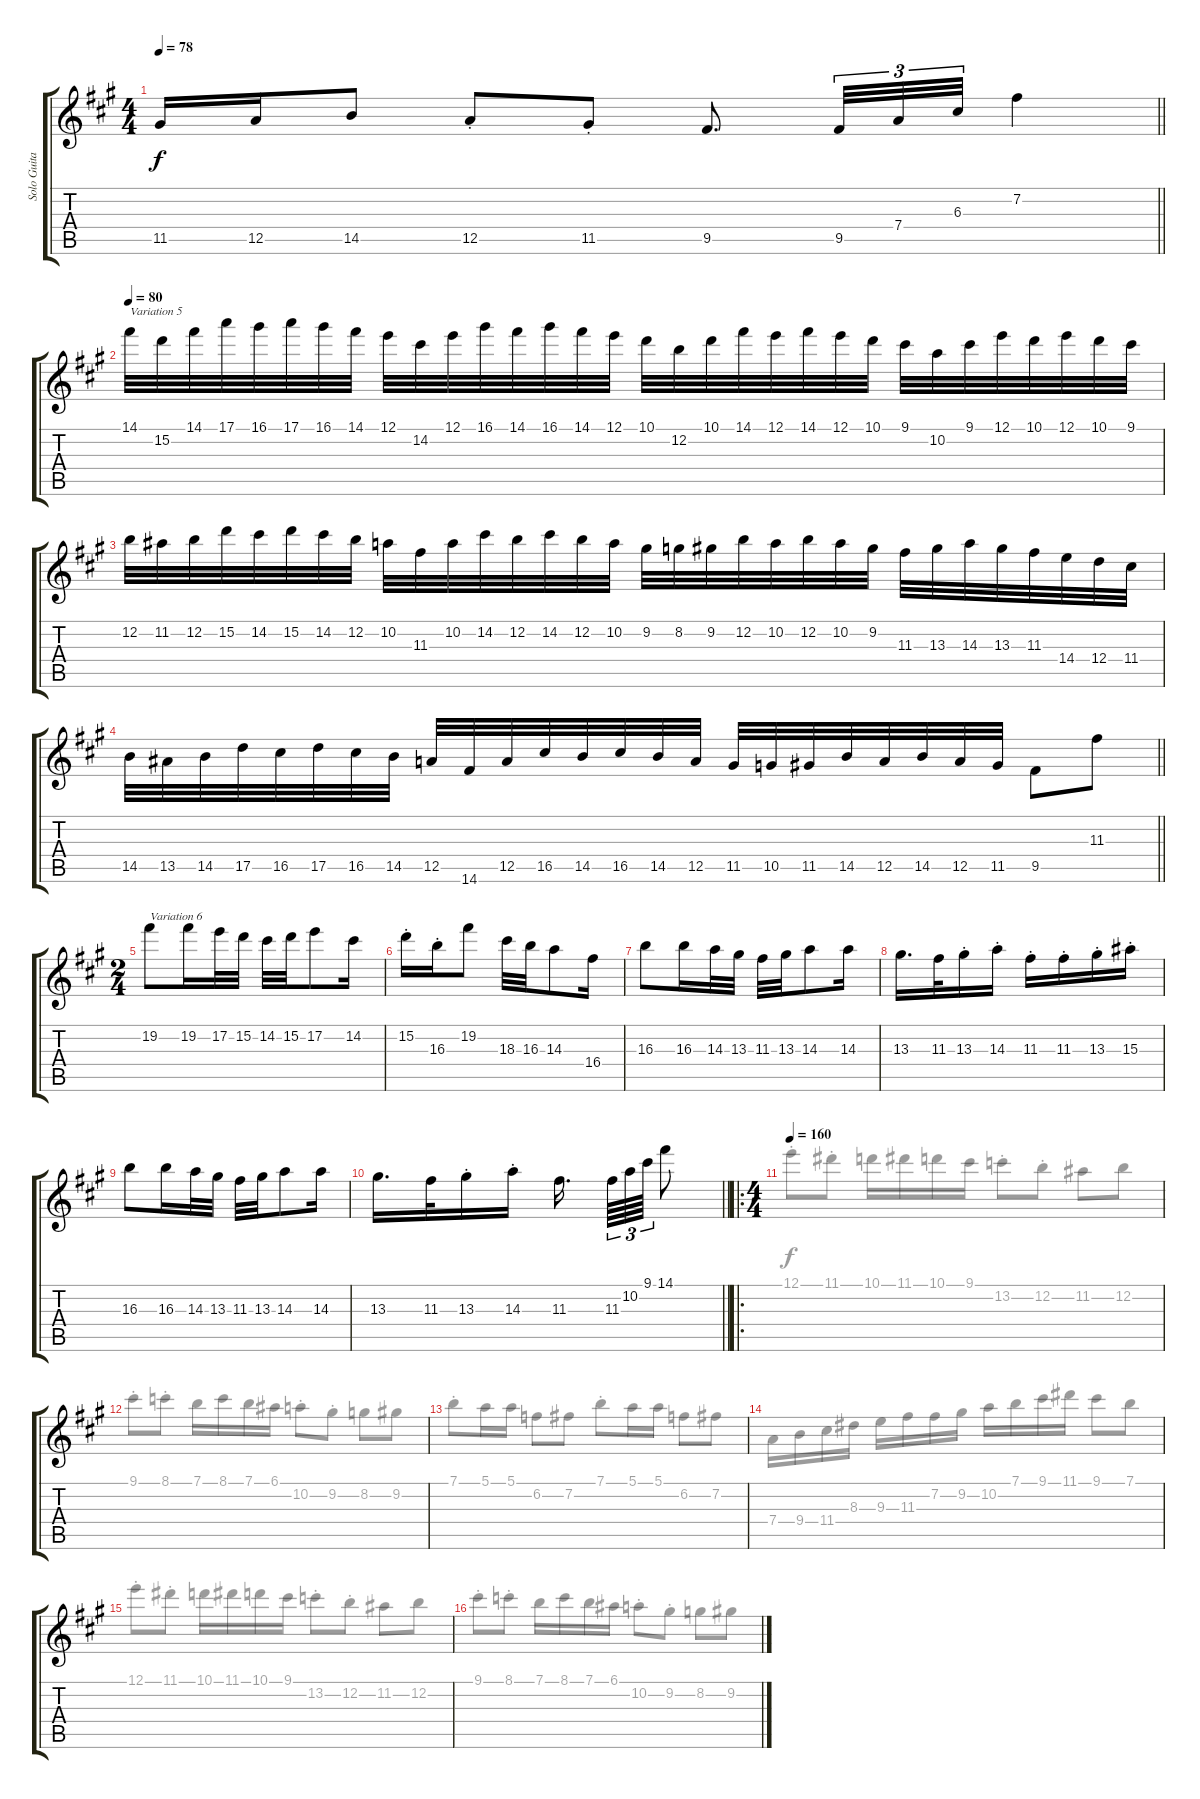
\track ("Solo Guitar" "Solo Guita") {instrument overdrivenguitar}
\staff {score tabs}
\tuning (E4 B3 G3 D3 A2 E2) {hide}
\voice
\ts (4 4)
\tempo 78
\clef g2
\barLineRight lightlight
\ks f#minor
11.5.16{dy f} 12.5.16 14.5.8 12.5{st}.8 11.5{st}.8 9.5.8{d} 9.5.32{tu (3 2)} 7.4.32{tu (3 2)} 6.3.32{tu (3 2)} 7.2.4 |
\tempo 80
14.1.32{txt "Variation 5"} 15.2.32 14.1.32 17.1.32 16.1.32 17.1.32 16.1.32 14.1.32 12.1.32 14.2.32 12.1.32 16.1.32 14.1.32 16.1.32 14.1.32 12.1.32 10.1.32 12.2.32 10.1.32 14.1.32 12.1.32 14.1.32 12.1.32 10.1.32 9.1.32 10.2.32 9.1.32 12.1.32 10.1.32 12.1.32 10.1.32 9.1.32 |
12.2.32 11.2.32 12.2.32 15.2.32 14.2.32 15.2.32 14.2.32 12.2.32 10.2.32 11.3.32 10.2.32 14.2.32 12.2.32 14.2.32 12.2.32 10.2.32 9.2.32 8.2.32 9.2.32 12.2.32 10.2.32 12.2.32 10.2.32 9.2.32 11.3.32 13.3.32 14.3.32 13.3.32 11.3.32 14.4.32 12.4.32 11.4.32 |
\barLineRight lightlight
14.5.32 13.5.32 14.5.32 17.5.32 16.5.32 17.5.32 16.5.32 14.5.32 12.5.32 14.6.32 12.5.32 16.5.32 14.5.32 16.5.32 14.5.32 12.5.32 11.5.32 10.5.32 11.5.32 14.5.32 12.5.32 14.5.32 12.5.32 11.5.32 9.5.8 11.3.8 |
\ts (2 4)
19.2.8{txt "Variation 6"} 19.2.16 17.2.32 15.2.32 14.2.32 15.2.32 17.2.8 14.2.16 |
15.2{st}.16 16.3{st}.16 19.2.8 18.3.32 16.3.32 14.3.8 16.4.16 |
16.3.8 16.3.16 14.3.32 13.3.32 11.3.32 13.3.32 14.3.8 14.3.16 |
13.3.16{d} 11.3.32 13.3{st}.16 14.3{st}.16 11.3{st}.16 11.3{st}.16 13.3{st}.16 15.3{st}.16 |
16.3.8 16.3.16 14.3.32 13.3.32 11.3.32 13.3.32 14.3.8 14.3.16 |
\barLineRight lightlight
13.3.16{d} 11.3.32 13.3{st}.16 14.3{st}.16 11.3.16{d beam splitsecondary} 11.3.64{tu (3 2)} 10.2.64{tu (3 2)} 9.1.64{tu (3 2)} 14.1.8 |
\ro
\ts (4 4)
\tempo 160
|
|
|
|
|
\voice
\clef g2
\ottava regular
\simile none
\barLineRight lightlight
\ks f#minor
|
|
|
\barLineRight lightlight
|
|
|
|
|
|
\barLineRight lightlight
|
12.1{st}.8 11.1{st}.8 10.1.16 11.1.16 10.1.16 9.1.16 13.2{st}.8 12.2{st}.8 11.2.8 12.2.8 |
9.1{st}.8 8.1{st}.8 7.1.16 8.1.16 7.1.16 6.1.16 10.2{st}.8 9.2{st}.8 8.2.8 9.2.8 |
7.1{st}.8 5.1.16 5.1.16 6.2.8 7.2.8 7.1{st}.8 5.1.16 5.1.16 6.2.8 7.2.8 |
7.4.16 9.4.16 11.4.16 8.3.16 9.3.16 11.3.16 7.2.16 9.2.16 10.2.16 7.1.16 9.1.16 11.1.16 9.1.8 7.1.8 |
12.1{st}.8 11.1{st}.8 10.1.16 11.1.16 10.1.16 9.1.16 13.2{st}.8 12.2{st}.8 11.2.8 12.2.8 |
9.1{st}.8 8.1{st}.8 7.1.16 8.1.16 7.1.16 6.1.16 10.2{st}.8 9.2{st}.8 8.2.8 9.2.8
